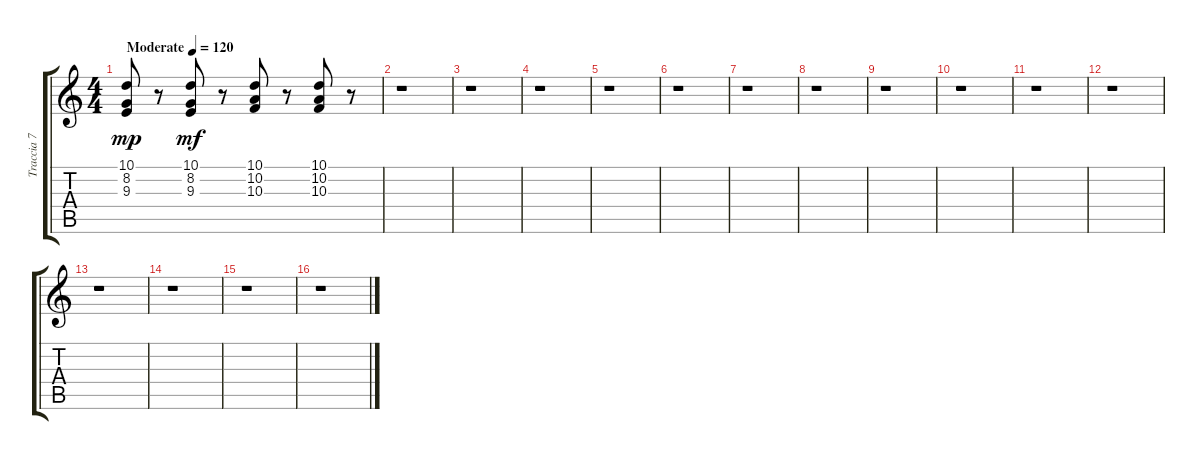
\track ("Traccia 7" "Traccia 7") {instrument synthvoice}
\staff {score tabs}
\tuning (E4 B3 G3 D3 A2 E2) {hide}
\ts (4 4)
\tempo (120 "Moderate")
\clef g2
\ks c
(10.1 8.2 9.3).8{dy mp instrument synthvoice} r.8 (10.1 8.2 9.3).8{dy mf} r.8 (10.1 10.2 10.3).8 r.8 (10.1 10.2 10.3).8 r.8 |
r.1 |
r.1 |
r.1 |
r.1 |
r.1 |
r.1 |
r.1 |
r.1 |
r.1 |
r.1 |
r.1 |
r.1 |
r.1 |
r.1 |
r.1
